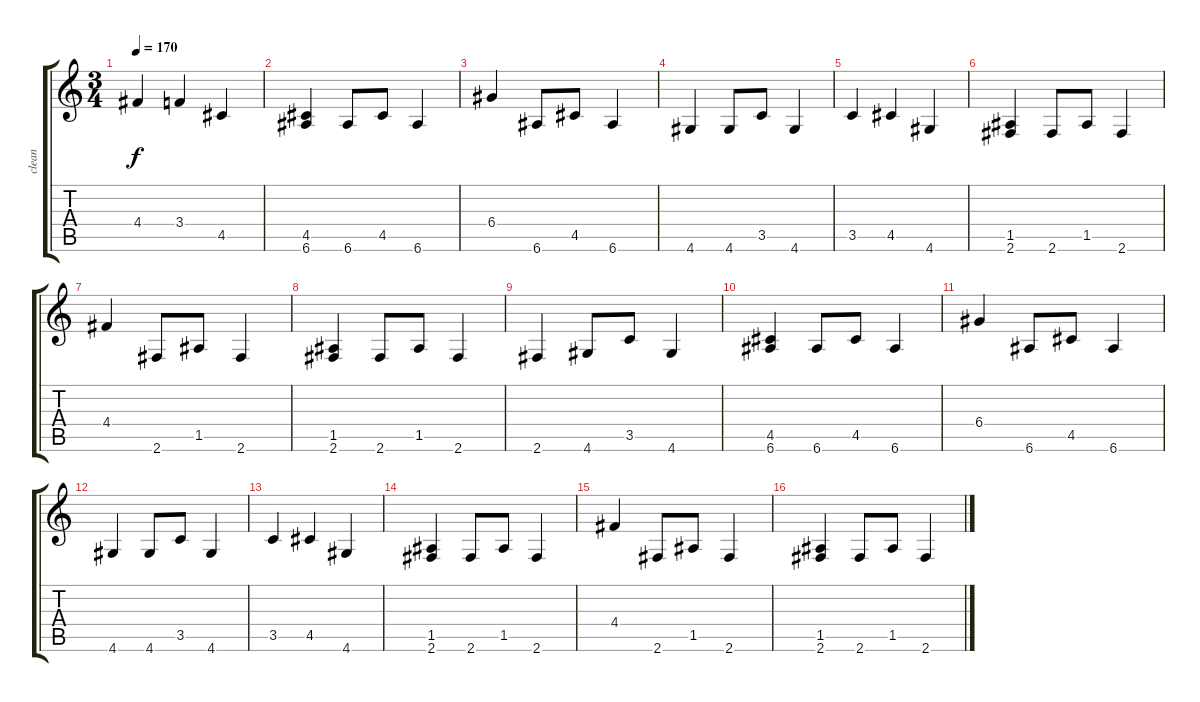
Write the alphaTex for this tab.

\track ("clean" "clean") {instrument acousticguitarsteel}
\staff {score tabs}
\tuning (E4 B3 G3 D3 A2 E2) {hide}
\ts (3 4)
\tempo 170
\clef g2
\ks c
4.4.4{dy f} 3.4.4 4.5.4 |
(4.5 6.6).4 6.6.8 4.5.8 6.6.4 |
6.4.4 6.6.8 4.5.8 6.6.4 |
4.6.4 4.6.8 3.5.8 4.6.4 |
3.5.4 4.5.4 4.6.4 |
(1.5 2.6).4 2.6.8 1.5.8 2.6.4 |
4.4.4 2.6.8 1.5.8 2.6.4 |
(1.5 2.6).4 2.6.8 1.5.8 2.6.4 |
2.6.4 4.6.8 3.5.8 4.6.4 |
(4.5 6.6).4 6.6.8 4.5.8 6.6.4 |
6.4.4 6.6.8 4.5.8 6.6.4 |
4.6.4 4.6.8 3.5.8 4.6.4 |
3.5.4 4.5.4 4.6.4 |
(1.5 2.6).4 2.6.8 1.5.8 2.6.4 |
4.4.4 2.6.8 1.5.8 2.6.4 |
(1.5 2.6).4 2.6.8 1.5.8 2.6.4
